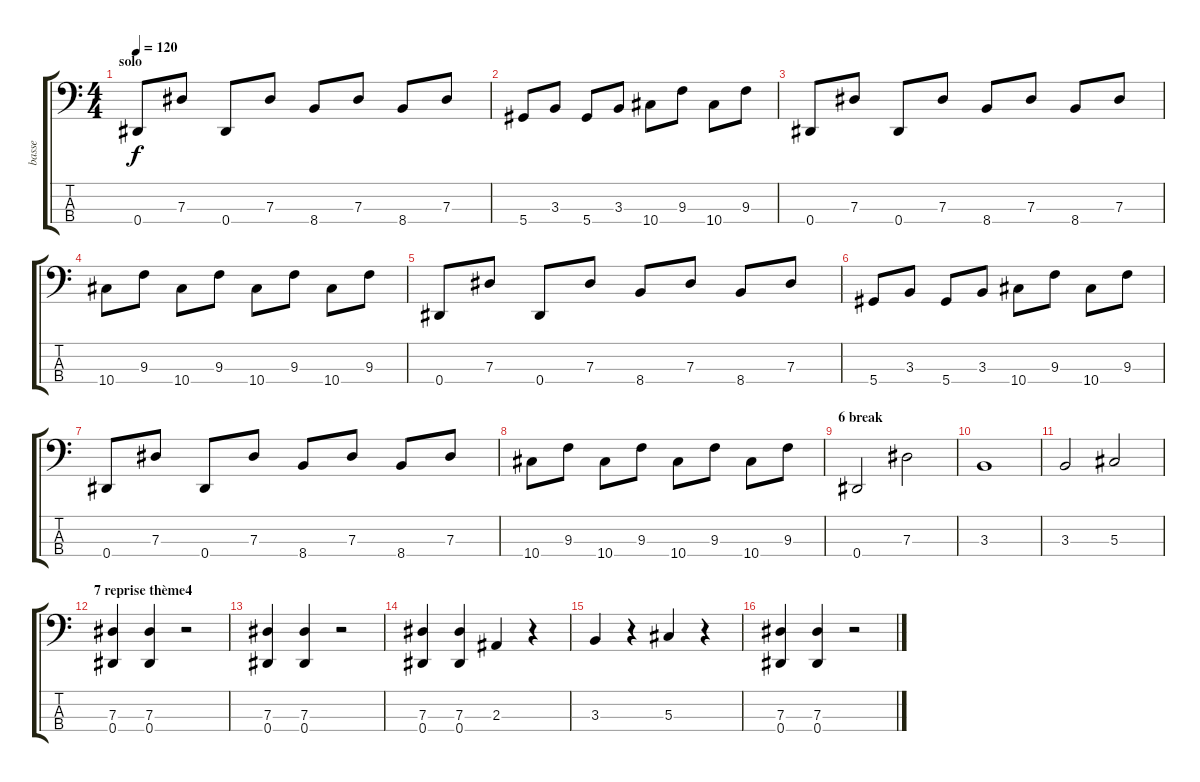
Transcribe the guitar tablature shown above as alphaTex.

\track ("basse" "basse") {instrument acousticguitarsteel}
\staff {score tabs}
\tuning (Gb2 Db2 Ab1 Eb1) {hide}
\ts (4 4)
\section ("" "solo")
\tempo 120
\clef f4
\ks c
0.4.8{dy f} 7.3.8 0.4.8 7.3.8 8.4.8 7.3.8 8.4.8 7.3.8 |
5.4.8 3.3.8 5.4.8 3.3.8 10.4.8 9.3.8 10.4.8 9.3.8 |
0.4.8 7.3.8 0.4.8 7.3.8 8.4.8 7.3.8 8.4.8 7.3.8 |
10.4.8 9.3.8 10.4.8 9.3.8 10.4.8 9.3.8 10.4.8 9.3.8 |
0.4.8 7.3.8 0.4.8 7.3.8 8.4.8 7.3.8 8.4.8 7.3.8 |
5.4.8 3.3.8 5.4.8 3.3.8 10.4.8 9.3.8 10.4.8 9.3.8 |
0.4.8 7.3.8 0.4.8 7.3.8 8.4.8 7.3.8 8.4.8 7.3.8 |
10.4.8 9.3.8 10.4.8 9.3.8 10.4.8 9.3.8 10.4.8 9.3.8 |
\section ("" "6 break")
0.4.2 7.3.2 |
3.3.1 |
3.3.2 5.3.2 |
\section ("" "7 reprise thème4")
(7.3 0.4).4 (7.3 0.4).4 r.2 |
(7.3 0.4).4 (7.3 0.4).4 r.2 |
(7.3 0.4).4 (7.3 0.4).4 2.3.4 r.4 |
3.3.4 r.4 5.3.4 r.4 |
(7.3 0.4).4 (7.3 0.4).4 r.2
